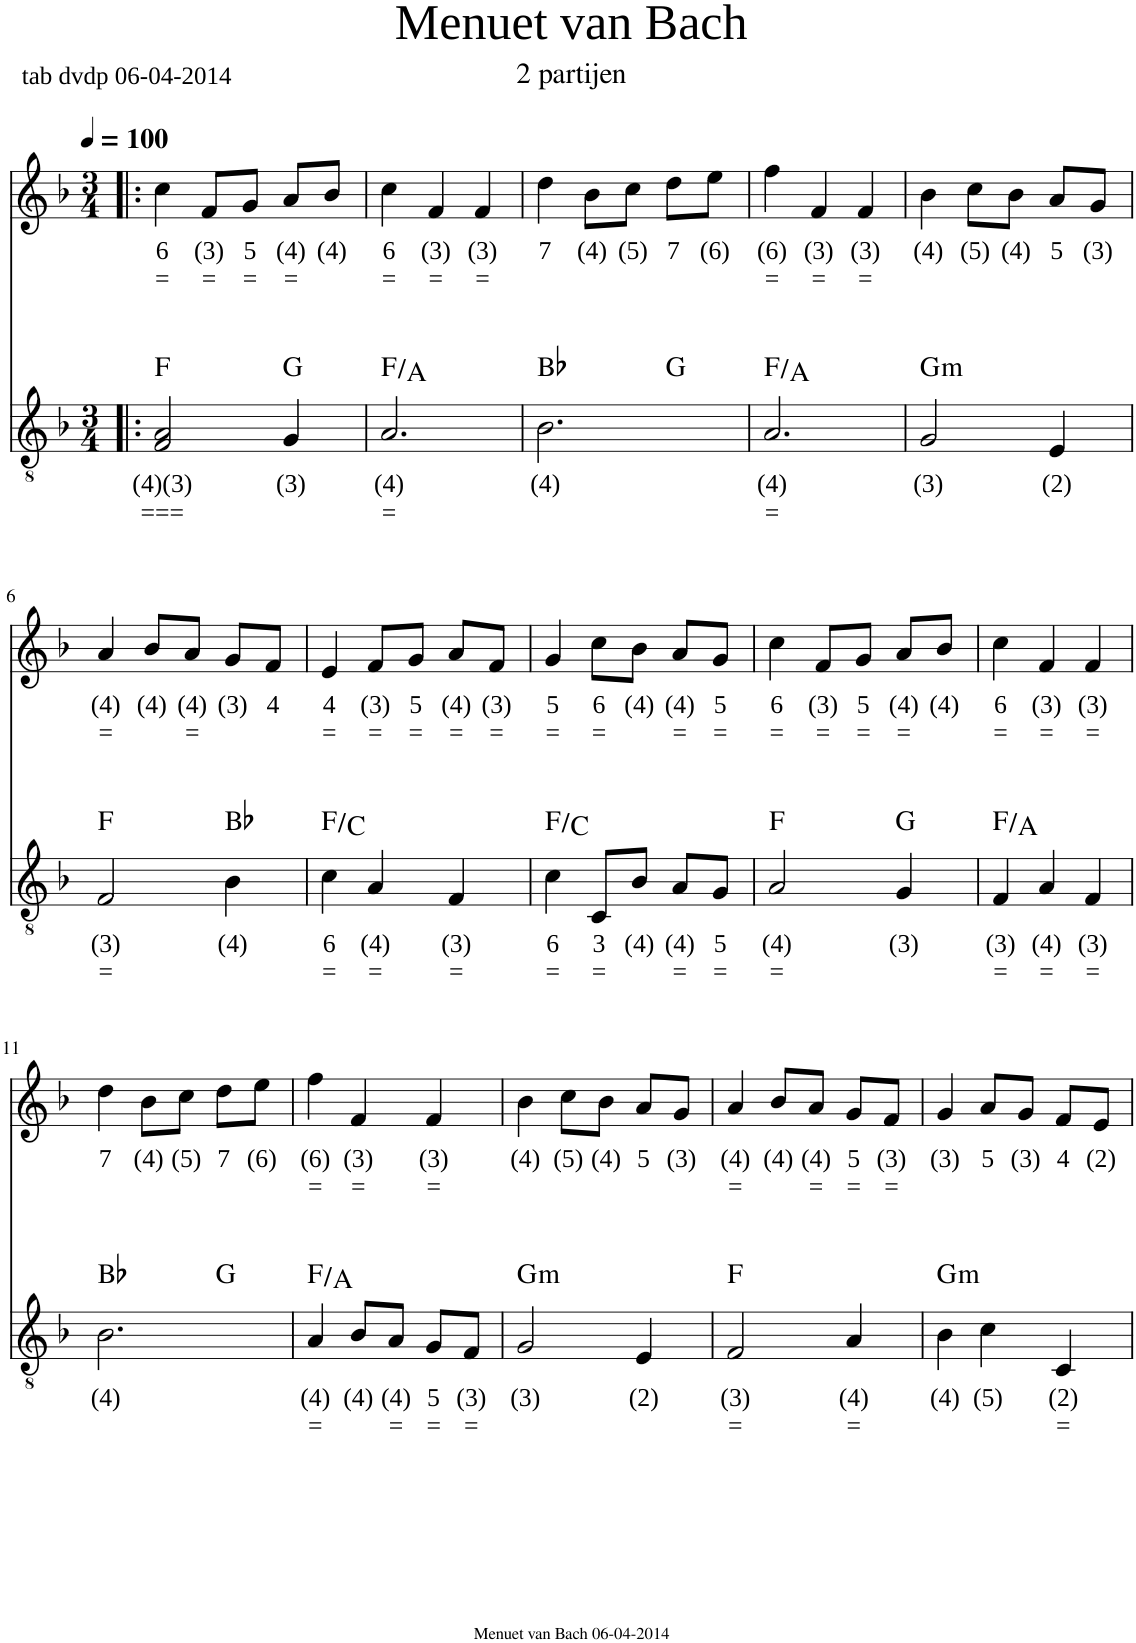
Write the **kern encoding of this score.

**kern	**text	**text	**harte	**kern	**text	**text
*part2	*part2	*part2	*part2	*part1	*part1	*part1
*staff2	*staff2	*staff2	*	*staff1	*staff1	*staff1
*I"Accordion	*	*	*	*I"Voice	*	*
*I'Acc	*	*	*	*	*	*
*clefGv2	*	*	*	*clefG2	*	*
*k[b-]	*	*	*	*k[b-]	*	*
*M3/4	*	*	*	*M3/4	*	*
*MM100	*	*	*	*MM100	*	*
=1!|:	=1!|:	=1!|:	=1!|:	=1!|:	=1!|:	=1!|:
!	!LO:LY:b	!LO:LY:b	!	!	!LO:LY:b	!LO:LY:b
2F/ 2A/	(4)(3)	===	F:maj	4cc\	6	=
!	!	!	!	!	!LO:LY:b	!LO:LY:b
.	.	.	.	8f/L	(3)	=
!	!	!	!	!	!LO:LY:b	!LO:LY:b
.	.	.	.	8g/J	5	=
!	!LO:LY:b	!	!	!	!LO:LY:b	!LO:LY:b
4G/	(3)	.	G:maj	8a/L	(4)	=
!	!	!	!	!	!LO:LY:b	!
.	.	.	.	8b-/J	(4)	.
=2	=2	=2	=2	=2	=2	=2
!	!LO:LY:b	!LO:LY:b	!	!	!LO:LY:b	!LO:LY:b
2.A/	(4)	=	F:maj/3	4cc\	6	=
!	!	!	!	!	!LO:LY:b	!LO:LY:b
.	.	.	.	4f/	(3)	=
!	!	!	!	!	!LO:LY:b	!LO:LY:b
.	.	.	.	4f/	(3)	=
=3	=3	=3	=3	=3	=3	=3
!	!LO:LY:b	!	!	!	!LO:LY:b	!
*^	*	*	*	*	*	*
2.B-\	2ryy	(4)	.	Bb:maj	4dd\	7	.
!	!	!	!	!	!	!LO:LY:b	!
.	.	.	.	.	8b-\L	(4)	.
!	!	!	!	!	!	!LO:LY:b	!
.	.	.	.	.	8cc\J	(5)	.
!	!	!	!	!	!	!LO:LY:b	!
.	4ryy	.	.	G:maj	8dd\L	7	.
!	!	!	!	!	!	!LO:LY:b	!
.	.	.	.	.	8ee\J	(6)	.
=4	=4	=4	=4	=4	=4	=4	=4
!	!	!LO:LY:b	!LO:LY:b	!	!	!LO:LY:b	!LO:LY:b
*v	*v	*	*	*	*	*	*
2.A/	(4)	=	F:maj/3	4ff\	(6)	=
!	!	!	!	!	!LO:LY:b	!LO:LY:b
.	.	.	.	4f/	(3)	=
!	!	!	!	!	!LO:LY:b	!LO:LY:b
.	.	.	.	4f/	(3)	=
=5	=5	=5	=5	=5	=5	=5
!	!LO:LY:b	!	!LO:H:kt=m	!	!LO:LY:b	!
2G/	(3)	.	G:min	4b-\	(4)	.
!	!	!	!	!	!LO:LY:b	!
.	.	.	.	8cc\L	(5)	.
!	!	!	!	!	!LO:LY:b	!
.	.	.	.	8b-\J	(4)	.
!	!LO:LY:b	!	!	!	!LO:LY:b	!
4E/	(2)	.	.	8a/L	5	.
!	!	!	!	!	!LO:LY:b	!
.	.	.	.	8g/J	(3)	.
!!LO:LB:g=z
=6	=6	=6	=6	=6	=6	=6
!	!LO:LY:b	!LO:LY:b	!	!	!LO:LY:b	!LO:LY:b
2F/	(3)	=	F:maj	4a/	(4)	=
!	!	!	!	!	!LO:LY:b	!
.	.	.	.	8b-/L	(4)	.
!	!	!	!	!	!LO:LY:b	!LO:LY:b
.	.	.	.	8a/J	(4)	=
!	!LO:LY:b	!	!	!	!LO:LY:b	!
4B-\	(4)	.	Bb:maj	8g/L	(3)	.
!	!	!	!	!	!LO:LY:b	!
.	.	.	.	8f/J	4	.
=7	=7	=7	=7	=7	=7	=7
!	!LO:LY:b	!LO:LY:b	!	!	!LO:LY:b	!LO:LY:b
4c\	6	=	F:maj/5	4e/	4	=
!	!LO:LY:b	!LO:LY:b	!	!	!LO:LY:b	!LO:LY:b
4A/	(4)	=	.	8f/L	(3)	=
!	!	!	!	!	!LO:LY:b	!LO:LY:b
.	.	.	.	8g/J	5	=
!	!LO:LY:b	!LO:LY:b	!	!	!LO:LY:b	!LO:LY:b
4F/	(3)	=	.	8a/L	(4)	=
!	!	!	!	!	!LO:LY:b	!LO:LY:b
.	.	.	.	8f/J	(3)	=
=8	=8	=8	=8	=8	=8	=8
!	!LO:LY:b	!LO:LY:b	!	!	!LO:LY:b	!LO:LY:b
4c\	6	=	F:maj/5	4g/	5	=
!	!LO:LY:b	!LO:LY:b	!	!	!LO:LY:b	!LO:LY:b
8C/L	3	=	.	8cc\L	6	=
!	!LO:LY:b	!	!	!	!LO:LY:b	!
8B-/J	(4)	.	.	8b-\J	(4)	.
!	!LO:LY:b	!LO:LY:b	!	!	!LO:LY:b	!LO:LY:b
8A/L	(4)	=	.	8a/L	(4)	=
!	!LO:LY:b	!LO:LY:b	!	!	!LO:LY:b	!LO:LY:b
8G/J	5	=	.	8g/J	5	=
=9	=9	=9	=9	=9	=9	=9
!	!LO:LY:b	!LO:LY:b	!	!	!LO:LY:b	!LO:LY:b
2A/	(4)	=	F:maj	4cc\	6	=
!	!	!	!	!	!LO:LY:b	!LO:LY:b
.	.	.	.	8f/L	(3)	=
!	!	!	!	!	!LO:LY:b	!LO:LY:b
.	.	.	.	8g/J	5	=
!	!LO:LY:b	!	!	!	!LO:LY:b	!LO:LY:b
4G/	(3)	.	G:maj	8a/L	(4)	=
!	!	!	!	!	!LO:LY:b	!
.	.	.	.	8b-/J	(4)	.
=10	=10	=10	=10	=10	=10	=10
!	!LO:LY:b	!LO:LY:b	!	!	!LO:LY:b	!LO:LY:b
4F/	(3)	=	F:maj/3	4cc\	6	=
!	!LO:LY:b	!LO:LY:b	!	!	!LO:LY:b	!LO:LY:b
4A/	(4)	=	.	4f/	(3)	=
!	!LO:LY:b	!LO:LY:b	!	!	!LO:LY:b	!LO:LY:b
4F/	(3)	=	.	4f/	(3)	=
!!LO:LB:g=z
=11	=11	=11	=11	=11	=11	=11
!	!LO:LY:b	!	!	!	!LO:LY:b	!
*^	*	*	*	*	*	*
2.B-\	2ryy	(4)	.	Bb:maj	4dd\	7	.
!	!	!	!	!	!	!LO:LY:b	!
.	.	.	.	.	8b-\L	(4)	.
!	!	!	!	!	!	!LO:LY:b	!
.	.	.	.	.	8cc\J	(5)	.
!	!	!	!	!	!	!LO:LY:b	!
.	4ryy	.	.	G:maj	8dd\L	7	.
!	!	!	!	!	!	!LO:LY:b	!
.	.	.	.	.	8ee\J	(6)	.
=12	=12	=12	=12	=12	=12	=12	=12
!	!	!LO:LY:b	!LO:LY:b	!	!	!LO:LY:b	!LO:LY:b
*v	*v	*	*	*	*	*	*
4A/	(4)	=	F:maj/3	4ff\	(6)	=
!	!LO:LY:b	!	!	!	!LO:LY:b	!LO:LY:b
8B-/L	(4)	.	.	4f/	(3)	=
!	!LO:LY:b	!LO:LY:b	!	!	!	!
8A/J	(4)	=	.	.	.	.
!	!LO:LY:b	!LO:LY:b	!	!	!LO:LY:b	!LO:LY:b
8G/L	5	=	.	4f/	(3)	=
!	!LO:LY:b	!LO:LY:b	!	!	!	!
8F/J	(3)	=	.	.	.	.
=13	=13	=13	=13	=13	=13	=13
!	!LO:LY:b	!	!LO:H:kt=m	!	!LO:LY:b	!
2G/	(3)	.	G:min	4b-\	(4)	.
!	!	!	!	!	!LO:LY:b	!
.	.	.	.	8cc\L	(5)	.
!	!	!	!	!	!LO:LY:b	!
.	.	.	.	8b-\J	(4)	.
!	!LO:LY:b	!	!	!	!LO:LY:b	!
4E/	(2)	.	.	8a/L	5	.
!	!	!	!	!	!LO:LY:b	!
.	.	.	.	8g/J	(3)	.
=14	=14	=14	=14	=14	=14	=14
!	!LO:LY:b	!LO:LY:b	!	!	!LO:LY:b	!LO:LY:b
2F/	(3)	=	F:maj	4a/	(4)	=
!	!	!	!	!	!LO:LY:b	!
.	.	.	.	8b-/L	(4)	.
!	!	!	!	!	!LO:LY:b	!LO:LY:b
.	.	.	.	8a/J	(4)	=
!	!LO:LY:b	!LO:LY:b	!	!	!LO:LY:b	!LO:LY:b
4A/	(4)	=	.	8g/L	5	=
!	!	!	!	!	!LO:LY:b	!LO:LY:b
.	.	.	.	8f/J	(3)	=
=15	=15	=15	=15	=15	=15	=15
!	!LO:LY:b	!	!LO:H:kt=m	!	!LO:LY:b	!
4B-\	(4)	.	G:min	4g/	(3)	.
!	!LO:LY:b	!	!	!	!LO:LY:b	!
4c\	(5)	.	.	8a/L	5	.
!	!	!	!	!	!LO:LY:b	!
.	.	.	.	8g/J	(3)	.
!	!LO:LY:b	!LO:LY:b	!	!	!LO:LY:b	!
4C/	(2)	=	.	8f/L	4	.
!	!	!	!	!	!LO:LY:b	!
.	.	.	.	8e/J	(2)	.
=	=	=	=	=	=	=
*-	*-	*-	*-	*-	*-	*-
